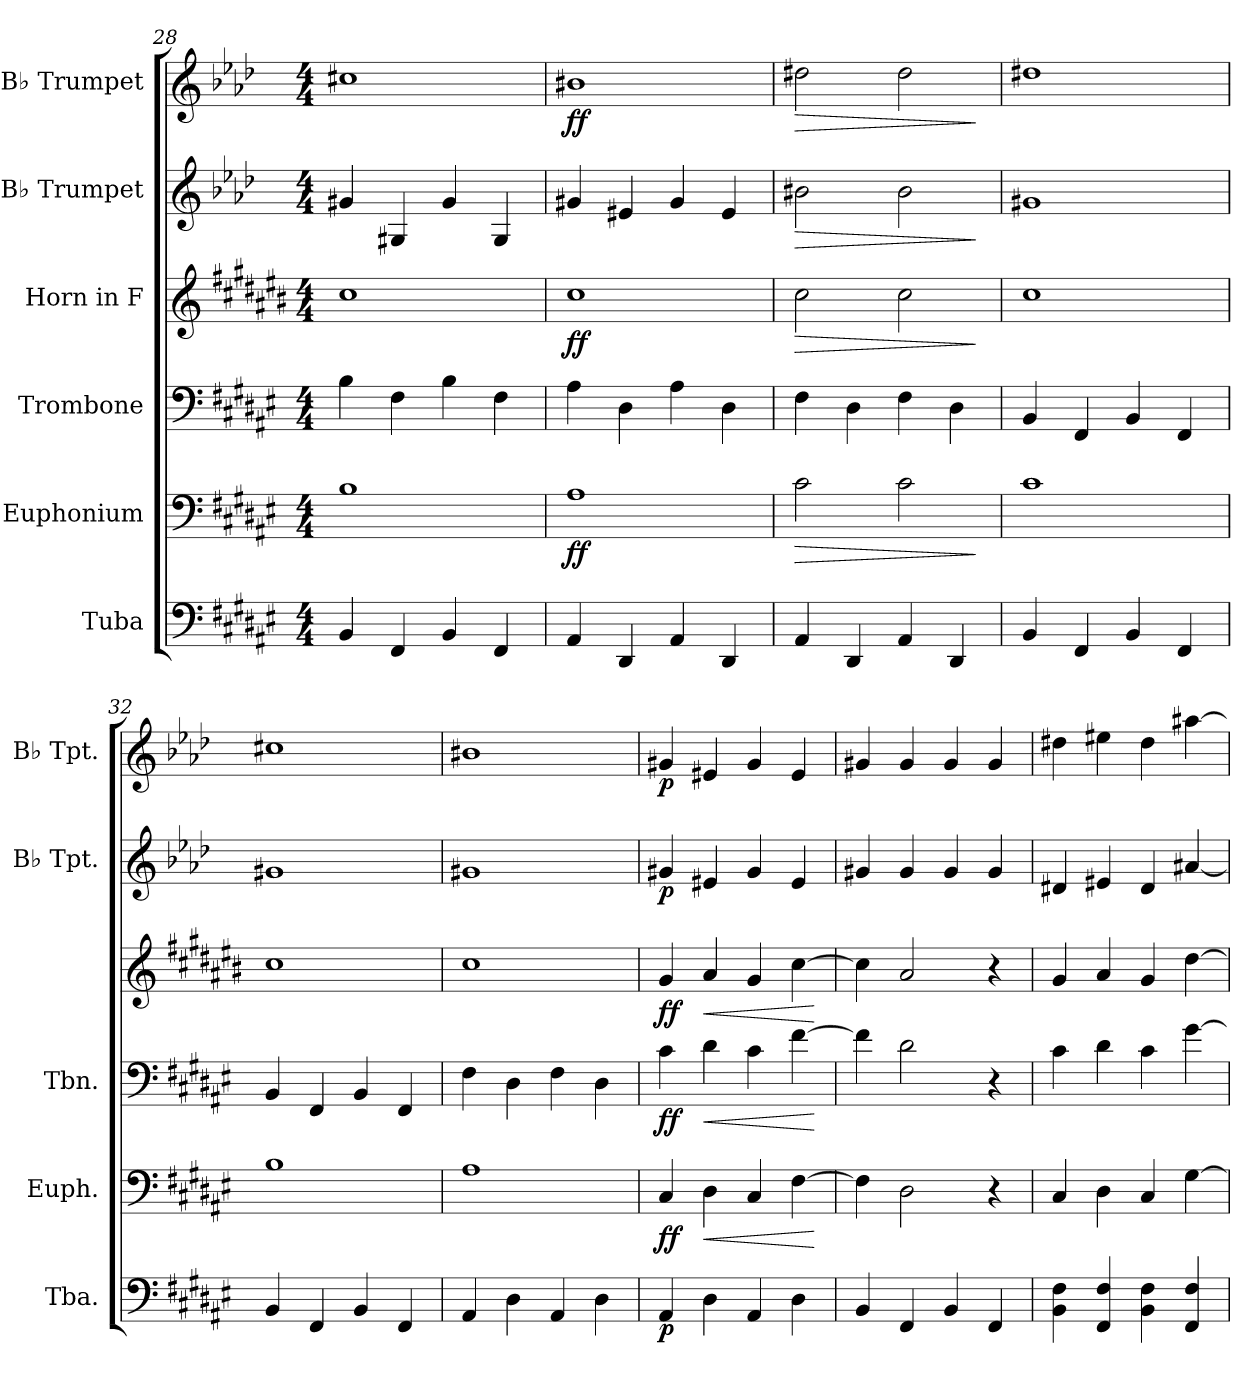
**kern	**dynam	**kern	**dynam	**kern	**dynam	**kern	**dynam	**kern	**dynam	**kern	**dynam
*part6	*part6	*part5	*part5	*part4	*part4	*part3	*part3	*part2	*part2	*part1	*part1
*staff6	*staff6	*staff5	*staff5	*staff4	*staff4	*staff3	*staff3	*staff2	*staff2	*staff1	*staff1
*I"Tuba	*	*I"Euphonium	*	*I"Trombone	*	*I"Horn in F	*	*I"B♭ Trumpet	*	*I"B♭ Trumpet	*
*I'Tba.	*	*I'Euph.	*	*I'Tbn.	*	*	*	*I'B♭ Tpt.	*	*I'B♭ Tpt.	*
*clefF4	*	*clefF4	*	*clefF4	*	*clefG2	*	*clefG2	*	*clefG2	*
*	*	*	*	*	*	*ITrd4c7	*	*ITrd1c2	*	*ITrd1c2	*
*k[f#c#g#d#a#e#]	*	*k[f#c#g#d#a#e#]	*	*k[f#c#g#d#a#e#]	*	*k[f#c#g#d#a#e#]	*	*k[b-e-a-d-g-c-]	*	*k[b-e-a-d-g-c-]	*
*M4/4	*	*M4/4	*	*M4/4	*	*M4/4	*	*M4/4	*	*M4/4	*
=28	=28	=28	=28	=28	=28	=28	=28	=28	=28	=28	=28
4BB/	.	1B	.	4B\	.	1f#	.	4f#X/	.	1bn	.
4FF#/	.	.	.	4F#\	.	.	.	4F#X/	.	.	.
4BB/	.	.	.	4B\	.	.	.	4f#/	.	.	.
4FF#/	.	.	.	4F#\	.	.	.	4F#/	.	.	.
=29	=29	=29	=29	=29	=29	=29	=29	=29	=29	=29	=29
!	!	!	!LO:DY:b	!	!	!	!LO:DY:b	!	!	!	!LO:DY:b
4AA#/	.	1A#	ff	4A#\	.	1f#	ff	4f#X/	.	1a#X	ff
4DD#/	.	.	.	4D#\	.	.	.	4d#X/	.	.	.
4AA#/	.	.	.	4A#\	.	.	.	4f#/	.	.	.
4DD#/	.	.	.	4D#\	.	.	.	4d#/	.	.	.
!!LO:PB:g=z
=30	=30	=30	=30	=30	=30	=30	=30	=30	=30	=30	=30
!	!	!	!LO:HP:b	!	!	!	!LO:HP:b	!	!LO:HP:b	!	!LO:HP:b
4AA#/	.	2c#\	>	4F#\	.	2f#\	>	2a#X\	>	2cc#X\	>
4DD#/	.	.	.	4D#\	.	.	.	.	.	.	.
4AA#/	.	2c#\	.	4F#\	.	2f#\	.	2a#\	.	2cc#\	.
4DD#/	.	.	.	4D#\	.	.	.	.	.	.	.
.	.	.	]	.	.	.	]	.	]	.	]
=31	=31	=31	=31	=31	=31	=31	=31	=31	=31	=31	=31
4BB/	.	1c#	.	4BB/	.	1f#	.	1f#X	.	1cc#X	.
4FF#/	.	.	.	4FF#/	.	.	.	.	.	.	.
4BB/	.	.	.	4BB/	.	.	.	.	.	.	.
4FF#/	.	.	.	4FF#/	.	.	.	.	.	.	.
=32	=32	=32	=32	=32	=32	=32	=32	=32	=32	=32	=32
4BB/	.	1B	.	4BB/	.	1f#	.	1f#X	.	1bn	.
4FF#/	.	.	.	4FF#/	.	.	.	.	.	.	.
4BB/	.	.	.	4BB/	.	.	.	.	.	.	.
4FF#/	.	.	.	4FF#/	.	.	.	.	.	.	.
=33	=33	=33	=33	=33	=33	=33	=33	=33	=33	=33	=33
4AA#/	.	1A#	.	4F#\	.	1f#	.	1f#X	.	1a#X	.
4D#\	.	.	.	4D#\	.	.	.	.	.	.	.
4AA#/	.	.	.	4F#\	.	.	.	.	.	.	.
4D#\	.	.	.	4D#\	.	.	.	.	.	.	.
=34	=34	=34	=34	=34	=34	=34	=34	=34	=34	=34	=34
!	!LO:DY:b	!	!LO:DY:b	!	!LO:DY:b	!	!LO:DY:b	!	!LO:DY:b	!	!LO:DY:b
4AA#/	p	4C#/	ff	4c#\	ff	4c#/	ff	4f#X/	p	4f#X/	p
!	!	!	!LO:HP:b	!	!LO:HP:b	!	!LO:HP:b	!	!	!	!
4D#\	.	4D#\	<	4d#\	<	4d#/	<	4d#X/	.	4d#X/	.
4AA#/	.	4C#/	.	4c#\	.	4c#/	.	4f#/	.	4f#/	.
4D#\	.	[4F#\	.	[4f#\	.	[4f#\	.	4d#/	.	4d#/	.
.	.	.	[	.	[	.	[	.	.	.	.
=35	=35	=35	=35	=35	=35	=35	=35	=35	=35	=35	=35
4BB/	.	4F#\]	.	4f#\]	.	4f#\]	.	4f#X/	.	4f#X/	.
4FF#/	.	2D#\	.	2d#\	.	2d#/	.	4f#/	.	4f#/	.
4BB/	.	.	.	.	.	.	.	4f#/	.	4f#/	.
4FF#/	.	4r	.	4r	.	4r	.	4f#/	.	4f#/	.
=36	=36	=36	=36	=36	=36	=36	=36	=36	=36	=36	=36
4BB\ 4F#\	.	4C#/	.	4c#\	.	4c#/	.	4c#X/	.	4cc#X\	.
4FF#/ 4F#/	.	4D#\	.	4d#\	.	4d#/	.	4d#X/	.	4dd#X\	.
4BB\ 4F#\	.	4C#/	.	4c#\	.	4c#/	.	4c#/	.	4cc#\	.
4FF#/ 4F#/	.	[4G#\	.	[4g#\	.	[4g#\	.	[4g#X/	.	[4gg#X\	.
=	=	=	=	=	=	=	=	=	=	=	=
*-	*-	*-	*-	*-	*-	*-	*-	*-	*-	*-	*-
